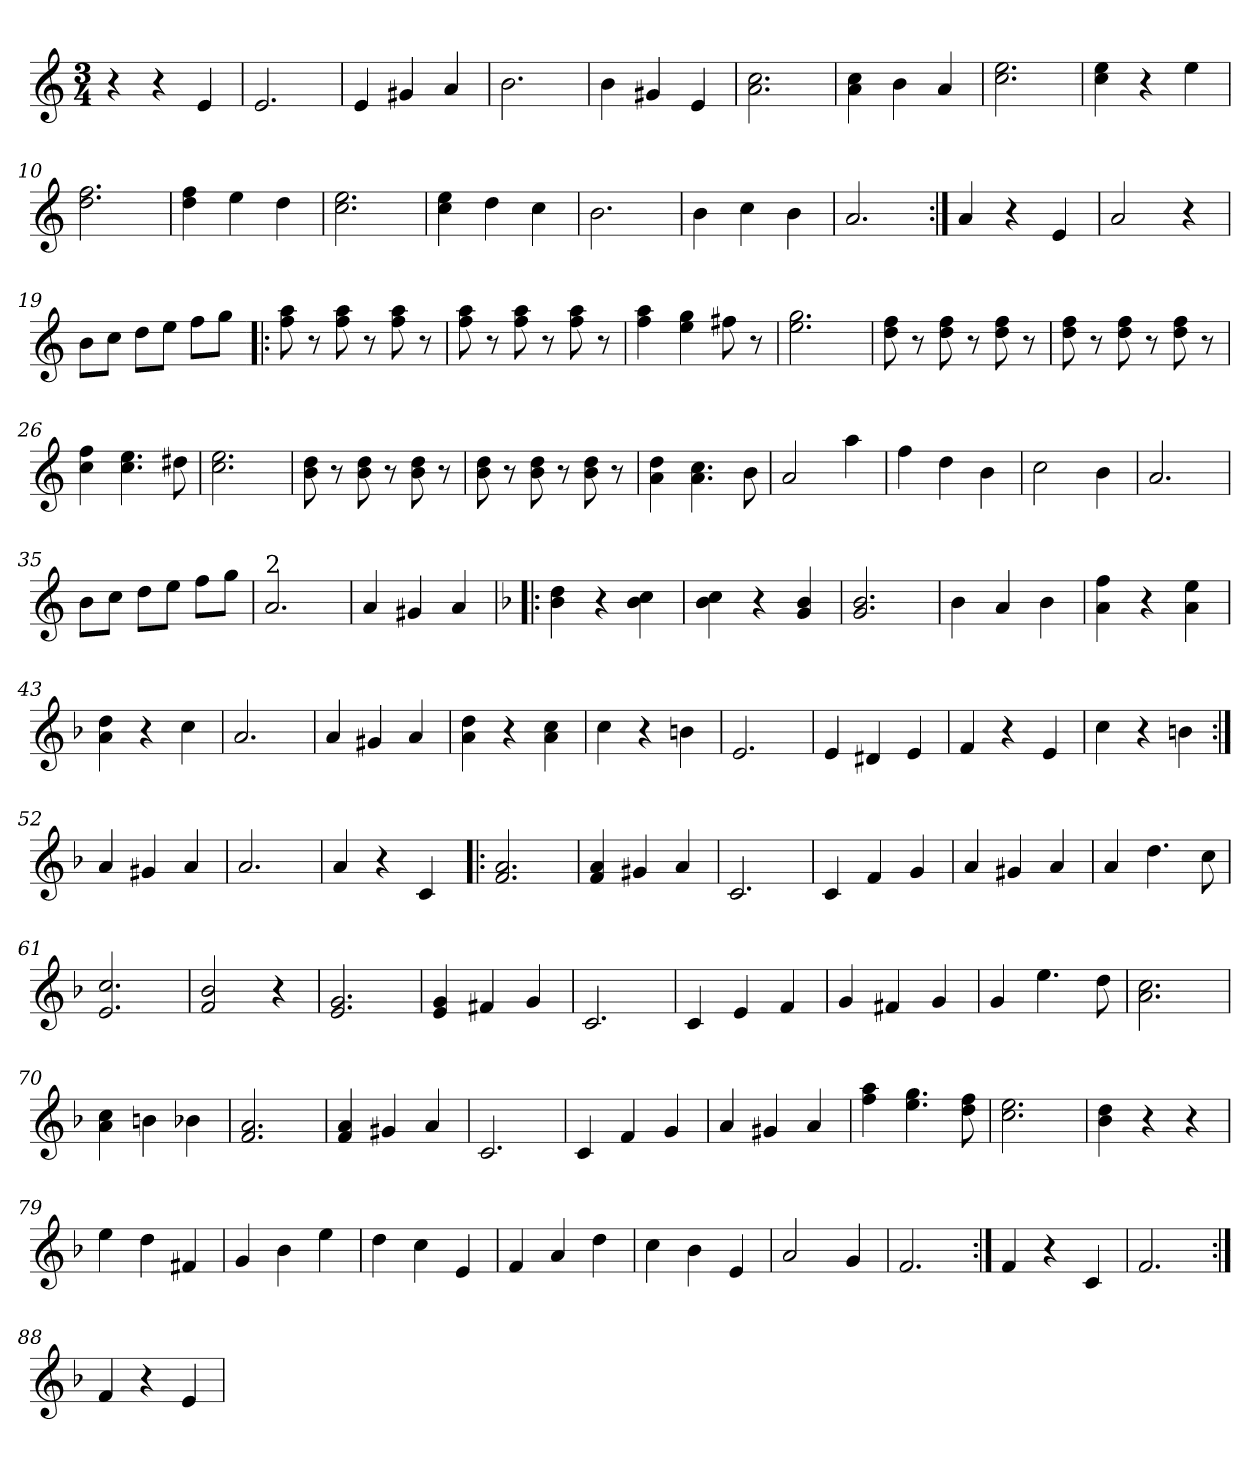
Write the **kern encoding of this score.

**kern
*part1
*staff1
*clefG2
*k[]
*C:
*M3/4
=1
4r
4r
4e/
=2
2.e/
=3
4e/
4g#X/
4a/
=4
2.b\
=5
4b\
4g#X/
4e/
=6
2.a\ 2.cc\
=7
4a\ 4cc\
4b\
4a/
=8
2.cc\ 2.ee\
!!LO:LB:g=z
=9
4cc\ 4ee\
4r
4ee\
=10
2.dd\ 2.ff\
=11
4dd\ 4ff\
4ee\
4dd\
=12
2.cc\ 2.ee\
=13
4cc\ 4ee\
4dd\
4cc\
=14
2.b\
=15
4b\
4cc\
4b\
=16
2.a/
=17:|!
4a/
4r
4e/
!!LO:LB:g=z
=18
2a/
4r
=19
8b\L
8cc\J
8dd\L
8ee\J
8ff\L
8gg\J
=20!|:
8ff\ 8aa\
8r
8ff\ 8aa\
8r
8ff\ 8aa\
8r
=21
8ff\ 8aa\
8r
8ff\ 8aa\
8r
8ff\ 8aa\
8r
=22
4ff\ 4aa\
4ee\ 4gg\
8ff#X\
8r
=23
2.ee\ 2.gg\
=24
8dd\ 8ff\
8r
8dd\ 8ff\
8r
8dd\ 8ff\
8r
!!LO:LB:g=z
=25
8dd\ 8ff\
8r
8dd\ 8ff\
8r
8dd\ 8ff\
8r
=26
4cc\ 4ff\
4.cc\ 4.ee\
8dd#X\
=27
2.cc\ 2.ee\
=28
8b\ 8dd\
8r
8b\ 8dd\
8r
8b\ 8dd\
8r
=29
8b\ 8dd\
8r
8b\ 8dd\
8r
8b\ 8dd\
8r
=30
4a\ 4dd\
4.a\ 4.cc\
8b\
=31
2a/
4aa\
=32
4ff\
4dd\
4b\
!!LO:LB:g=z
=33
2cc\
4b\
=34
2.a/
=35
8b\L
8cc\J
8dd\L
8ee\J
8ff\L
8gg\J
=36
!LO:TX:a:t=2
2.a/
=37
4a/
4g#X/
4a/
=38!|:
*k[b-]
*F:
4b-\ 4dd\
4r
4b-\ 4cc\
=39
4b-\ 4cc\
4r
4g/ 4b-/
=40
2.g/ 2.b-/
!!LO:LB:g=z
=41
4b-\
4a/
4b-\
=42
4a\ 4ff\
4r
4a\ 4ee\
=43
4a\ 4dd\
4r
4cc\
=44
2.a/
=45
4a/
4g#X/
4a/
=46
4a\ 4dd\
4r
4a\ 4cc\
=47
4cc\
4r
4bn\
=48
2.e/
!!LO:LB:g=z
=49
4e/
4d#X/
4e/
=50
4f/
4r
4e/
=51
4cc\
4r
4bn\
=52:|!
4a/
4g#X/
4a/
=53
2.a/
=54
4a/
4r
4c/
=55!|:
2.f/ 2.a/
=56
4f/ 4a/
4g#X/
4a/
!!LO:LB:g=z
=57
2.c/
=58
4c/
4f/
4g/
=59
4a/
4g#X/
4a/
=60
4a/
4.dd\
8cc\
=61
2.e/ 2.cc/
=62
2f/ 2b-/
4r
=63
2.e/ 2.g/
=64
4e/ 4g/
4f#X/
4g/
=65
2.c/
!!LO:PB:g=z
=66
4c/
4e/
4f/
=67
4g/
4f#X/
4g/
=68
4g/
4.ee\
8dd\
=69
2.a\ 2.cc\
=70
4a\ 4cc\
4bn\
4b-X\
=71
2.f/ 2.a/
=72
4f/ 4a/
4g#X/
4a/
=73
2.c/
!!LO:LB:g=z
=74
4c/
4f/
4g/
=75
4a/
4g#X/
4a/
=76
4ff\ 4aa\
4.ee\ 4.gg\
8dd\ 8ff\
=77
2.cc\ 2.ee\
=78
4b-\ 4dd\
4r
4r
=79
4ee\
4dd\
4f#X/
=80
4g/
4b-\
4ee\
=81
4dd\
4cc\
4e/
!!LO:LB:g=z
=82
4f/
4a/
4dd\
=83
4cc\
4b-\
4e/
=84
2a/
4g/
=85
2.f/
=86:|!
4f/
4r
4c/
=87
2.f/
=88:|!
4f/
4r
4e/
=
*-
